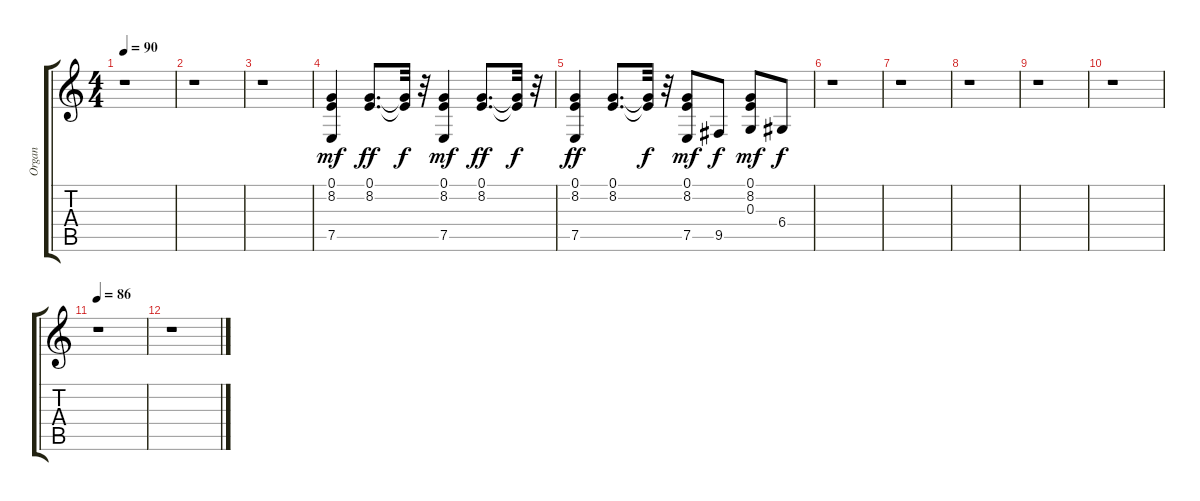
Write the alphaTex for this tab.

\track ("Organ" "Organ") {instrument percussiveorgan}
\staff {score tabs}
\tuning (E4 B3 G3 D3 A2 E2) {hide}
\ts (4 4)
\tempo 90
\clef g2
\ks c
r.1{dy mf} |
r.1 |
r.1 |
(0.1 8.2 7.5).4 (0.1 8.2).8{d dy ff} (0.1{t} 8.2{t}).32{dy f} r.32 (0.1 8.2 7.5).4{dy mf} (0.1 8.2).8{d dy ff} (0.1{t} 8.2{t}).32{dy f} r.32 |
(0.1 8.2 7.5).4{dy ff} (0.1 8.2).8{d} (0.1{t} 8.2{t}).32{dy f} r.32 (0.1 8.2 7.5).8{dy mf} 9.5.8{dy f} (0.1 8.2 0.3).8{dy mf} 6.4.8{dy f} |
r.1 |
r.1 |
r.1 |
r.1 |
r.1 |
\tempo 86
r.1 |
r.1
